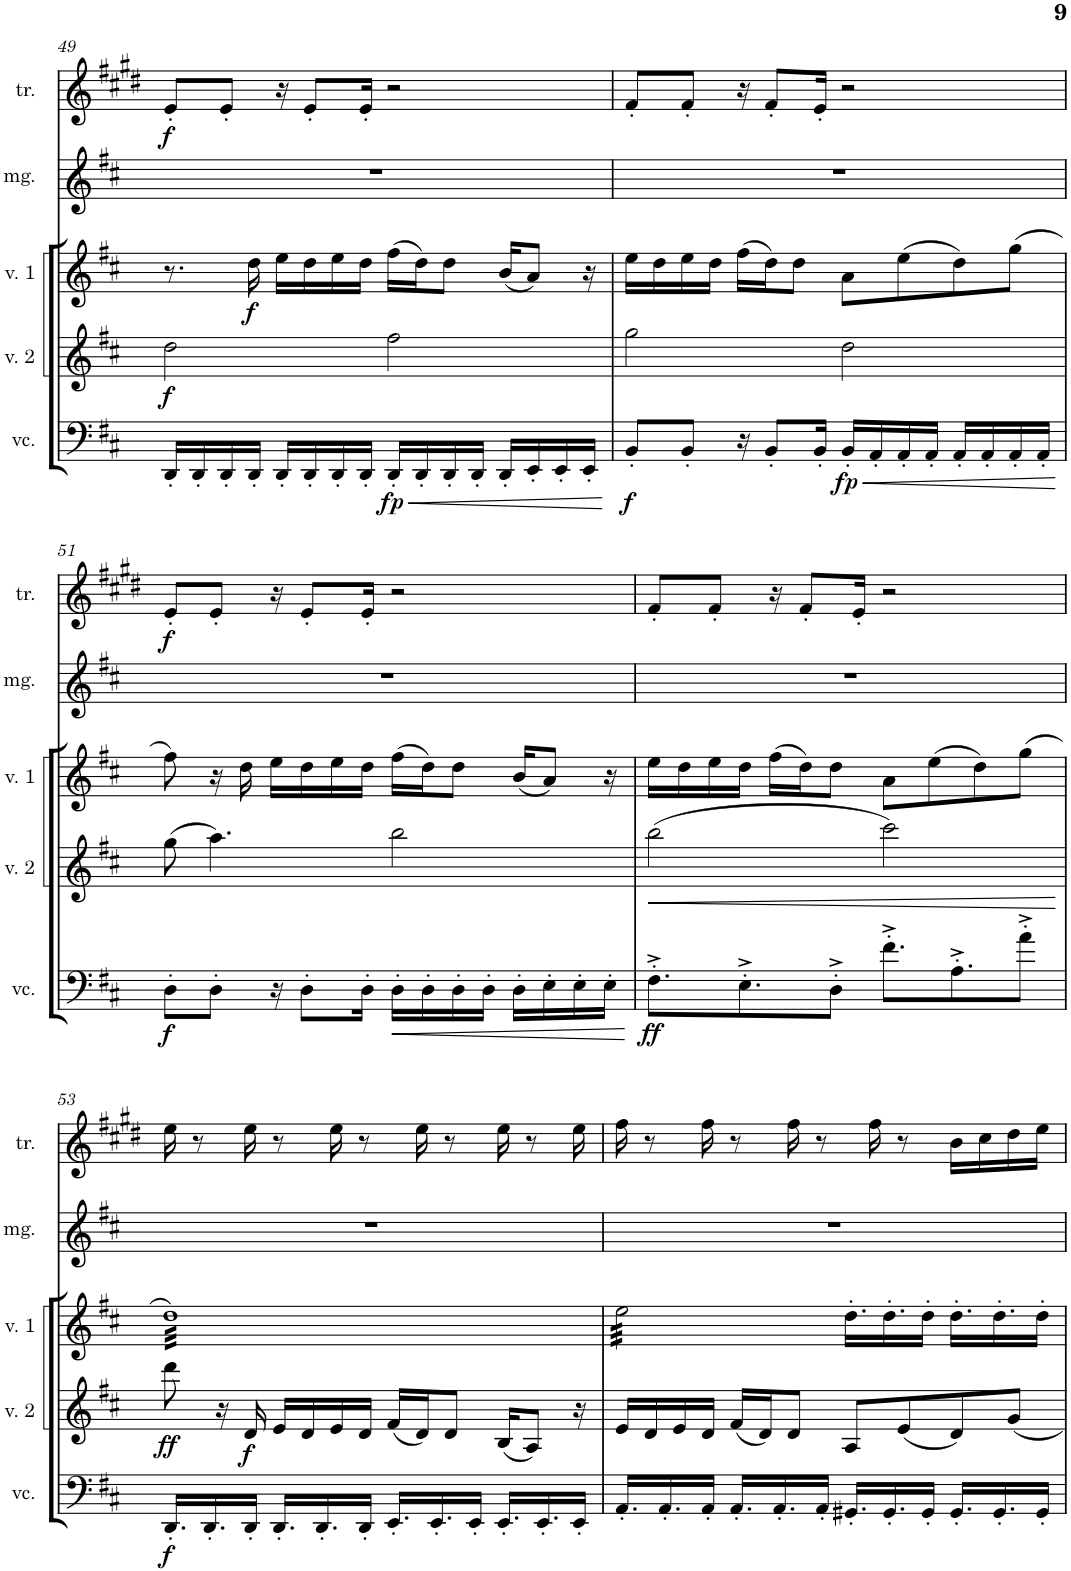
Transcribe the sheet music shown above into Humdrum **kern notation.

**kern	**dynam	**kern	**dynam	**kern	**dynam	**kern	**kern	**dynam
*part5	*part5	*part4	*part4	*part3	*part3	*part2	*part1	*part1
*staff5	*staff5	*staff4	*staff4	*staff3	*staff3	*staff2	*staff1	*staff1
*I"violoncello	*	*I"violino 2	*	*I"violino 1	*	*I"moog	*I"tromba	*
*I'vc.	*	*I'v. 2	*	*I'v. 1	*	*I'mg.	*I'tr.	*
!!LO:PB:g=z
*clefF4	*	*clefG2	*	*clefG2	*	*clefG2	*clefG2	*
*	*	*	*	*	*	*	*Trd1c2	*
*k[f#c#]	*	*k[f#c#]	*	*k[f#c#]	*	*k[f#c#]	*k[f#c#g#d#]	*
*M4/4	*	*M4/4	*	*M4/4	*	*M4/4	*M4/4	*
=49	=49	=49	=49	=49	=49	=49	=49	=49
!	!	!	!LO:DY:b	!	!	!	!	!LO:DY:b
16DD'/LL	.	2dd\	f	8.r	.	1r	8e'/L	f
16DD'/	.	.	.	.	.	.	.	.
16DD'/	.	.	.	.	.	.	8e'/J	.
!	!	!	!	!	!LO:DY:b	!	!	!
16DD'/JJ	.	.	.	16dd\	f	.	.	.
16DD'/LL	.	.	.	16ee\LL	.	.	16r	.
16DD'/	.	.	.	16dd\	.	.	8e'/L	.
16DD'/	.	.	.	16ee\	.	.	.	.
16DD'/JJ	.	.	.	16dd\JJ	.	.	16e'/Jk	.
!	!LO:HP:b	!	!	!	!	!	!	!
!	!LO:DY:n=1:b	!	!	!	!	!	!	!
16DD'/LL	< fp	2ff#\	.	(16ff#\LL	.	.	2r	.
16DD'/	.	.	.	16dd\J)	.	.	.	.
16DD'/	.	.	.	8dd\J	.	.	.	.
16DD'/JJ	.	.	.	.	.	.	.	.
16DD'/LL	.	.	.	(16b/KL	.	.	.	.
16EE'/	.	.	.	8a/J)	.	.	.	.
16EE'/	.	.	.	.	.	.	.	.
16EE'/JJ	.	.	.	16r	.	.	.	.
.	[	.	.	.	.	.	.	.
=50	=50	=50	=50	=50	=50	=50	=50	=50
!	!LO:DY:b	!	!	!	!	!	!	!
8BB'/L	f	2gg\	.	16ee\LL	.	1r	8f#'/L	.
.	.	.	.	16dd\	.	.	.	.
8BB'/J	.	.	.	16ee\	.	.	8f#'/J	.
.	.	.	.	16dd\JJ	.	.	.	.
16r	.	.	.	(16ff#\LL	.	.	16r	.
8BB'/L	.	.	.	16dd\J)	.	.	8f#'/L	.
.	.	.	.	8dd\J	.	.	.	.
16BB'/Jk	.	.	.	.	.	.	16e'/Jk	.
!	!LO:HP:b	!	!	!	!	!	!	!
!	!LO:DY:n=1:b	!	!	!	!	!	!	!
16BB'/LL	< fp	2dd\	.	8a\L	.	.	2r	.
16AA'/	.	.	.	.	.	.	.	.
16AA'/	.	.	.	(8ee\	.	.	.	.
16AA'/JJ	.	.	.	.	.	.	.	.
16AA'/LL	.	.	.	8dd\)	.	.	.	.
16AA'/	.	.	.	.	.	.	.	.
16AA'/	.	.	.	(8gg\J	.	.	.	.
16AA'/JJ	.	.	.	.	.	.	.	.
.	[	.	.	.	.	.	.	.
!!LO:LB:g=z
=51	=51	=51	=51	=51	=51	=51	=51	=51
!	!LO:DY:b	!	!	!	!	!	!	!LO:DY:b
8D'\L	f	(8gg\	.	8ff#\)	.	1r	8e'/L	f
8D'\J	.	4.aa\)	.	16r	.	.	8e'/J	.
.	.	.	.	16dd\	.	.	.	.
16r	.	.	.	16ee\LL	.	.	16r	.
8D'\L	.	.	.	16dd\	.	.	8e'/L	.
.	.	.	.	16ee\	.	.	.	.
16D'\Jk	.	.	.	16dd\JJ	.	.	16e'/Jk	.
!	!LO:HP:b	!	!	!	!	!	!	!
16D'\LL	<	2bb\	.	(16ff#\LL	.	.	2r	.
16D'\	.	.	.	16dd\J)	.	.	.	.
16D'\	.	.	.	8dd\J	.	.	.	.
16D'\JJ	.	.	.	.	.	.	.	.
16D'\LL	.	.	.	(16b/KL	.	.	.	.
16E'\	.	.	.	8a/J)	.	.	.	.
16E'\	.	.	.	.	.	.	.	.
16E'\JJ	.	.	.	16r	.	.	.	.
.	[	.	.	.	.	.	.	.
=52	=52	=52	=52	=52	=52	=52	=52	=52
!	!LO:DY:b	!	!LO:HP:b	!	!	!	!	!
8.F#'^\L	ff	(2bb\	<	16ee\LL	.	1r	8f#'/L	.
.	.	.	.	16dd\	.	.	.	.
.	.	.	.	16ee\	.	.	8f#'/J	.
8.E'^\	.	.	.	16dd\JJ	.	.	.	.
.	.	.	.	(16ff#\LL	.	.	16r	.
.	.	.	.	16dd\J)	.	.	8f#'/L	.
8D'^\J	.	.	.	8dd\J	.	.	.	.
.	.	.	.	.	.	.	16e'/Jk	.
8.f#'^\L	.	2ccc#\)	.	8a\L	.	.	2r	.
.	.	.	.	(8ee\	.	.	.	.
8.A'^\	.	.	.	.	.	.	.	.
.	.	.	.	8dd\)	.	.	.	.
8a'^\J	.	.	.	(8gg\J	.	.	.	.
.	.	.	[	.	.	.	.	.
!!LO:LB:g=z
=53	=53	=53	=53	=53	=53	=53	=53	=53
!	!LO:DY:b	!	!LO:DY:b	!	!	!	!	!
*	*	*	*	*tremolo	*	*	*	*
16.DD'/LL	f	8ddd\	ff	32dd)LLL	.	1r	16ee\	.
.	.	.	.	32dd)	.	.	.	.
.	.	.	.	32dd)	.	.	8r	.
16.DD'/	.	.	.	32dd)	.	.	.	.
.	.	16r	.	32dd)	.	.	.	.
.	.	.	.	32dd)	.	.	.	.
!	!	!	!LO:DY:b	!	!	!	!	!
16DD'/JJ	.	16d/	f	32dd)	.	.	16ee\	.
.	.	.	.	32dd)	.	.	.	.
16.DD'/LL	.	16e/LL	.	32dd)	.	.	8r	.
.	.	.	.	32dd)	.	.	.	.
.	.	16d/	.	32dd)	.	.	.	.
16.DD'/	.	.	.	32dd)	.	.	.	.
.	.	16e/	.	32dd)	.	.	16ee\	.
.	.	.	.	32dd)	.	.	.	.
16DD'/JJ	.	16d/JJ	.	32dd)	.	.	8r	.
.	.	.	.	32dd)	.	.	.	.
16.EE'/LL	.	(16f#/LL	.	32dd)	.	.	.	.
.	.	.	.	32dd)	.	.	.	.
.	.	16d/J)	.	32dd)	.	.	16ee\	.
16.EE'/	.	.	.	32dd)	.	.	.	.
.	.	8d/J	.	32dd)	.	.	8r	.
.	.	.	.	32dd)	.	.	.	.
16EE'/JJ	.	.	.	32dd)	.	.	.	.
.	.	.	.	32dd)	.	.	.	.
16.EE'/LL	.	(16B/KL	.	32dd)	.	.	16ee\	.
.	.	.	.	32dd)	.	.	.	.
.	.	8A/J)	.	32dd)	.	.	8r	.
16.EE'/	.	.	.	32dd)	.	.	.	.
.	.	.	.	32dd)	.	.	.	.
.	.	.	.	32dd)	.	.	.	.
16EE'/JJ	.	16r	.	32dd)	.	.	16ee\	.
.	.	.	.	32dd)JJJ	.	.	.	.
=54	=54	=54	=54	=54	=54	=54	=54	=54
16.AA'/LL	.	16e/LL	.	32ee\LLL	.	1r	16ff#\	.
.	.	.	.	32ee\	.	.	.	.
.	.	16d/	.	32ee\	.	.	8r	.
16.AA'/	.	.	.	32ee\	.	.	.	.
.	.	16e/	.	32ee\	.	.	.	.
.	.	.	.	32ee\	.	.	.	.
16AA'/JJ	.	16d/JJ	.	32ee\	.	.	16ff#\	.
.	.	.	.	32ee\	.	.	.	.
16.AA'/LL	.	(16f#/LL	.	32ee\	.	.	8r	.
.	.	.	.	32ee\	.	.	.	.
.	.	16d/J)	.	32ee\	.	.	.	.
16.AA'/	.	.	.	32ee\	.	.	.	.
.	.	8d/J	.	32ee\	.	.	16ff#\	.
.	.	.	.	32ee\	.	.	.	.
16AA'/JJ	.	.	.	32ee\	.	.	8r	.
.	.	.	.	32ee\JJJ	.	.	.	.
*	*	*	*	*Xtremolo	*	*	*	*
16.GG#X'/LL	.	8A/L	.	16.dd'\LL	.	.	.	.
.	.	.	.	.	.	.	16ff#\	.
16.GG#'/	.	.	.	16.dd'\	.	.	.	.
.	.	(8e/	.	.	.	.	8r	.
16GG#'/JJ	.	.	.	16dd'\JJ	.	.	.	.
16.GG#'/LL	.	8d/)	.	16.dd'\LL	.	.	16b\LL	.
.	.	.	.	.	.	.	16cc#\	.
16.GG#'/	.	.	.	16.dd'\	.	.	.	.
.	.	8g/J	.	.	.	.	16dd#\	.
16GG#'/JJ	.	.	.	16dd'\JJ	.	.	16ee\JJ	.
=	=	=	=	=	=	=	=	=
*-	*-	*-	*-	*-	*-	*-	*-	*-
